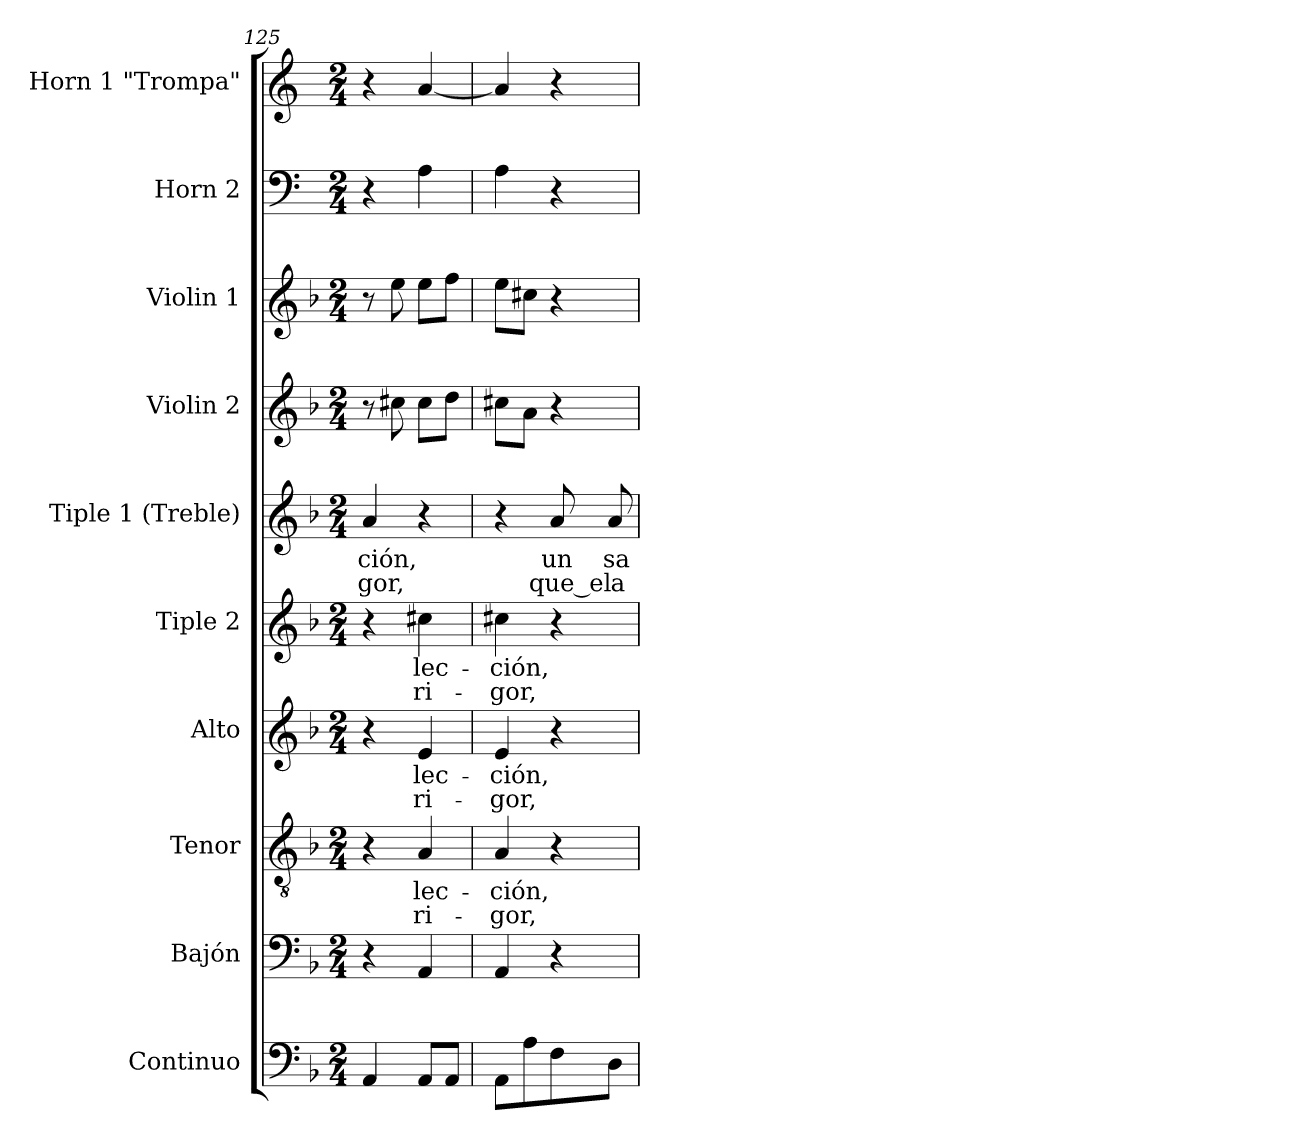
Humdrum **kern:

**kern	**kern	**kern	**text	**text	**kern	**text	**text	**kern	**text	**text	**kern	**text	**text	**kern	**kern	**kern	**kern
*part10	*part9	*part8	*part8	*part8	*part7	*part7	*part7	*part6	*part6	*part6	*part5	*part5	*part5	*part4	*part3	*part2	*part1
*staff10	*staff9	*staff8	*staff8	*staff8	*staff7	*staff7	*staff7	*staff6	*staff6	*staff6	*staff5	*staff5	*staff5	*staff4	*staff3	*staff2	*staff1
*I"Continuo	*I"Bajón	*I"Tenor	*	*	*I"Alto	*	*	*I"Tiple 2	*	*	*I"Tiple 1 (Treble)	*	*	*I"Violin 2	*I"Violin 1	*I"Horn 2	*I"Horn 1 "Trompa"
*I'Cont.	*	*I'T.	*	*	*I'A.	*	*	*	*	*	*	*	*	*I'Vln. 2	*I'Vln. 1	*I'Hn 1.	*I'Hn 1.
*clefF4	*clefF4	*clefGv2	*	*	*clefG2	*	*	*clefG2	*	*	*clefG2	*	*	*clefG2	*clefG2	*clefF4	*clefG2
*	*	*ITrd7c12	*	*	*	*	*	*	*	*	*	*	*	*	*	*ITrd7c12	*ITrd7c12
*k[b-]	*k[b-]	*k[b-]	*	*	*k[b-]	*	*	*k[b-]	*	*	*k[b-]	*	*	*k[b-]	*k[b-]	*k[]	*k[]
*F:	*F:	*F:	*	*	*F:	*	*	*F:	*	*	*F:	*	*	*F:	*F:	*C:	*C:
*M2/4	*M2/4	*M2/4	*	*	*M2/4	*	*	*M2/4	*	*	*M2/4	*	*	*M2/4	*M2/4	*M2/4	*M2/4
=125	=125	=125	=125	=125	=125	=125	=125	=125	=125	=125	=125	=125	=125	=125	=125	=125	=125
!	!	!	!	!	!	!	!	!	!	!	!	!LO:LY:b:color=#000000	!LO:LY:b:color=#000000	!	!	!	!
4AAi/	4r	4r	.	.	4r	.	.	4r	.	.	4ai/	-ción,	-gor,	8r	8r	4r	4r
.	.	.	.	.	.	.	.	.	.	.	.	.	.	8cc#Xi\	8eei\	.	.
!	!	!	!LO:LY:b:color=#000000	!LO:LY:b:color=#000000	!	!	!	!	!	!	!	!	!	!	!	!	!
!	!	!	!	!	!	!LO:LY:b:color=#000000	!LO:LY:b:color=#000000	!	!	!	!	!	!	!	!	!	!
!	!	!	!	!	!	!	!	!	!LO:LY:b:color=#000000	!LO:LY:b:color=#000000	!	!	!	!	!	!	!
8AAi/L	4AAi/	4AAi/	lec-	ri-	4ei/	lec-	ri-	4cc#Xi\	lec-	ri-	4r	.	.	8cc#i\L	8eei\L	4AAi\	[4Ai/
8AAi/J	.	.	.	.	.	.	.	.	.	.	.	.	.	8ddi\J	8ffi\J	.	.
!!LO:PB:g=z
=126	=126	=126	=126	=126	=126	=126	=126	=126	=126	=126	=126	=126	=126	=126	=126	=126	=126
!	!	!	!LO:LY:b:color=#000000	!LO:LY:b:color=#000000	!	!	!	!	!	!	!	!	!	!	!	!	!
!	!	!	!	!	!	!LO:LY:b:color=#000000	!LO:LY:b:color=#000000	!	!	!	!	!	!	!	!	!	!
!	!	!	!	!	!	!	!	!	!LO:LY:b:color=#000000	!LO:LY:b:color=#000000	!	!	!	!	!	!	!
8AAi\L	4AAi/	4AAi/	-ción,	-gor,	4ei/	-ción,	-gor,	4cc#Xi\	-ción,	-gor,	4r	.	.	8cc#Xi\L	8eei\L	4AAi\	4Ai/]
8Ai\	.	.	.	.	.	.	.	.	.	.	.	.	.	8ai\J	8cc#Xi\J	.	.
!	!	!	!	!	!	!	!	!	!	!	!	!LO:LY:b:color=#000000	!LO:LY:b:color=#000000	!	!	!	!
8Fi\	4r	4r	.	.	4r	.	.	4r	.	.	8ai/	un	que_el	4r	4r	4r	4r
!	!	!	!	!	!	!	!	!	!	!	!	!LO:LY:b:color=#000000	!LO:LY:b:color=#000000	!	!	!	!
8Di\J	.	.	.	.	.	.	.	.	.	.	8ai/	sa-	a-	.	.	.	.
=	=	=	=	=	=	=	=	=	=	=	=	=	=	=	=	=	=
*-	*-	*-	*-	*-	*-	*-	*-	*-	*-	*-	*-	*-	*-	*-	*-	*-	*-
